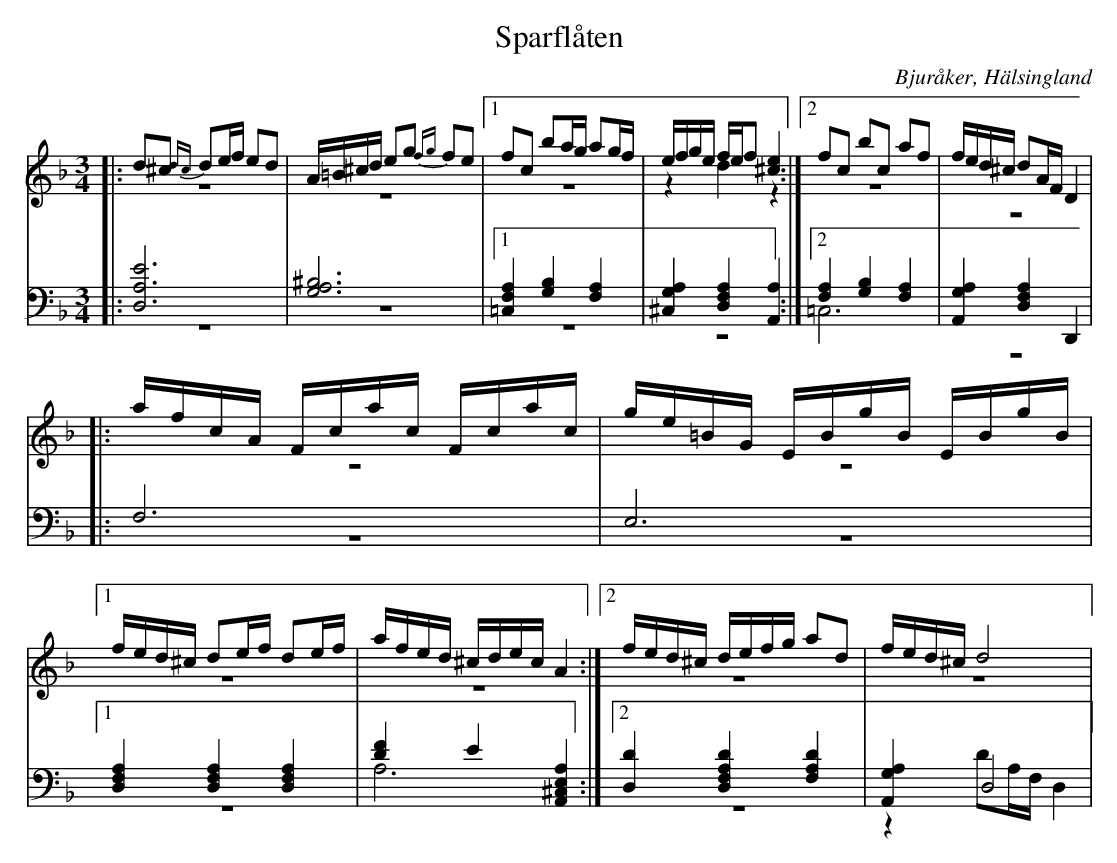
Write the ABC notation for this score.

X:1
T: Sparflåten
O: Bjuråker, Hälsingland
M: 3/4
L: 1/8
K: Dm
V:1
V:2 merge
V:3
V:4 merge
V:1
|:d^c {dc}de/f/ ed|A/=B/^c/d/ eg {fg}fe|1 fc ba/g/ ag/f/| e/f/g/e/ f/e/f [^c2e2]:|2 fc bc af|f/e/d/^c/ dA/F/ D2|
|:a/f/c/A/  F/c/a/c/ F/c/a/c/|g/e/=B/G/  E/B/g/B/  E/B/g/B/|1 f/e/d/^c/ de/f/ de/f/|a/f/e/d/ ^c/d/e/c/ A2:|2 f/e/d/^c/ d/e/f/g/ ad|f/e/d/^c/ d4|
V:2
|:z6|z6|1 z6|z2 d2 z2:|2 z6|z6|
|:z6|z6|1 z6|z6:|2 z6|z6|
V:3 clef=bass
|:[D,6A,6E6]|[^B,6G,6A,6]|1 [=C,2F,2A,2] [G,2B,2] [F,2A,2]|[^C,2G,2A,2] [D,2F,2A,2] [A,,2A,2]:|2 [F,2A,2] [G,2B,2] [F,2A,2]|[A,,2G,2A,2] [D,2F,2A,2] D,,2|
|:F,6|E,6|1 [D,2F,2A,2] [D,2F,2A,2] [D,2F,2A,2]|[D2F2] E2 [A,,2^C,2E,2A,2]:|2 [D,2D2] [D,2F,2A,2D2] [F,2A,2D2]|[A,,2G,2A,2] D,4|
V:4 clef=bass
|:z6|z6|1 z6|z6:|2 =C,6|z6|
|:z6|z6|1 z6|A,6:|2 z6|z2 DA,/F,/ D,2|
